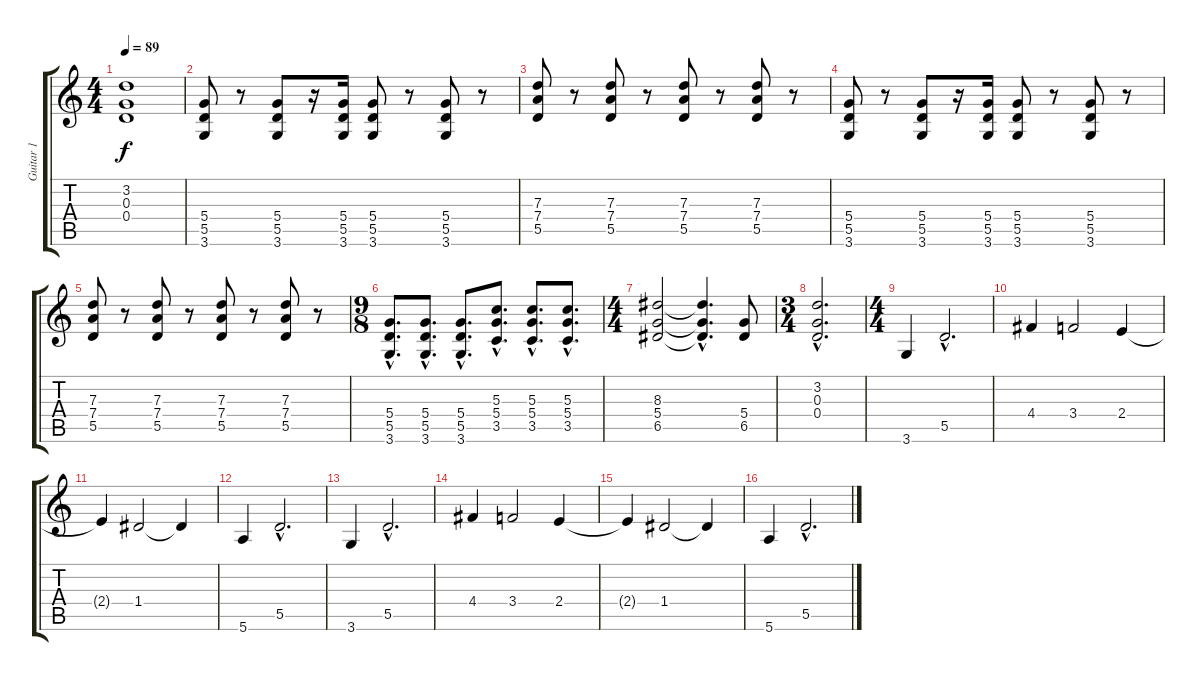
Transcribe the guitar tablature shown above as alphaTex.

\track ("Guitar 1" "Guitar 1") {instrument overdrivenguitar}
\staff {score tabs}
\tuning (E4 B3 G3 D3 A2 E2) {hide}
\ts (4 4)
\tempo 89
\clef g2
\ks c
(3.2 0.3 0.4).1{dy f} |
(5.4 5.5 3.6).8 r.8 (5.4 5.5 3.6).8 r.16 (5.4 5.5 3.6).16 (5.4 5.5 3.6).8 r.8 (5.4 5.5 3.6).8 r.8 |
(7.3 7.4 5.5).8 r.8 (7.3 7.4 5.5).8 r.8 (7.3 7.4 5.5).8 r.8 (7.3 7.4 5.5).8 r.8 |
(5.4 5.5 3.6).8 r.8 (5.4 5.5 3.6).8 r.16 (5.4 5.5 3.6).16 (5.4 5.5 3.6).8 r.8 (5.4 5.5 3.6).8 r.8 |
(7.3 7.4 5.5).8 r.8 (7.3 7.4 5.5).8 r.8 (7.3 7.4 5.5).8 r.8 (7.3 7.4 5.5).8 r.8 |
\ts (9 8)
(5.4{hac} 5.5{hac} 3.6{hac}).8{d} (5.4{hac} 5.5{hac} 3.6{hac}).8{d} (5.4{hac} 5.5{hac} 3.6{hac}).8{d} (5.3{hac} 5.4{hac} 3.5{hac}).8{d} (5.3{hac} 5.4{hac} 3.5{hac}).8{d} (5.3{hac} 5.4{hac} 3.5{hac}).8{d} |
\ts (4 4)
(8.3 5.4 6.5).2 (8.3{hac t} 5.4{hac t} 6.5{hac t}).4{d} (5.4 6.5).8 |
\ts (3 4)
(3.2{hac} 0.3{hac} 0.4{hac}).2{d} |
\ts (4 4)
3.6.4 5.5{hac}.2{d} |
4.4.4 3.4.2 2.4.4 |
2.4{t}.4 1.4.2 1.4{t}.4 |
5.6.4 5.5{hac}.2{d} |
3.6.4 5.5{hac}.2{d} |
4.4.4 3.4.2 2.4.4 |
2.4{t}.4 1.4.2 1.4{t}.4 |
5.6.4 5.5{hac}.2{d}
